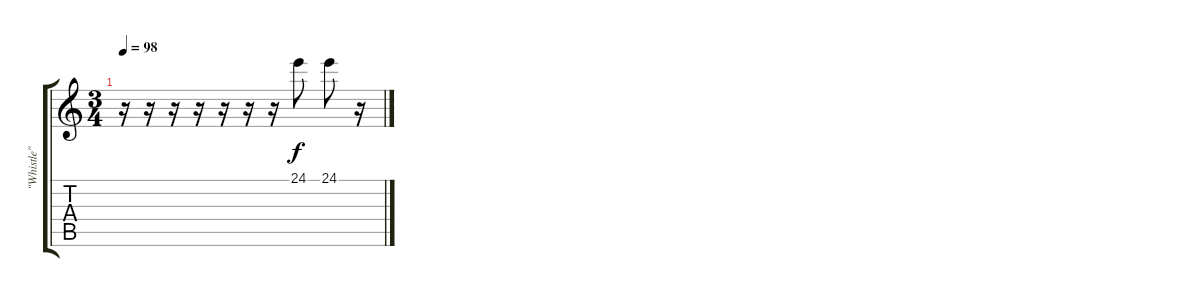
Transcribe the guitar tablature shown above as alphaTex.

\track ("\"Whistle\"" "\"Whistle\"") {instrument lead6voice}
\staff {score tabs}
\tuning (E4 B3 G3 D3 A2 E2) {hide}
\ts (3 4)
\tempo 98
\clef g2
\ks c
r.16{dy f} r.16 r.16 r.16 r.16 r.16 r.16 24.1.8 24.1.8 r.16
